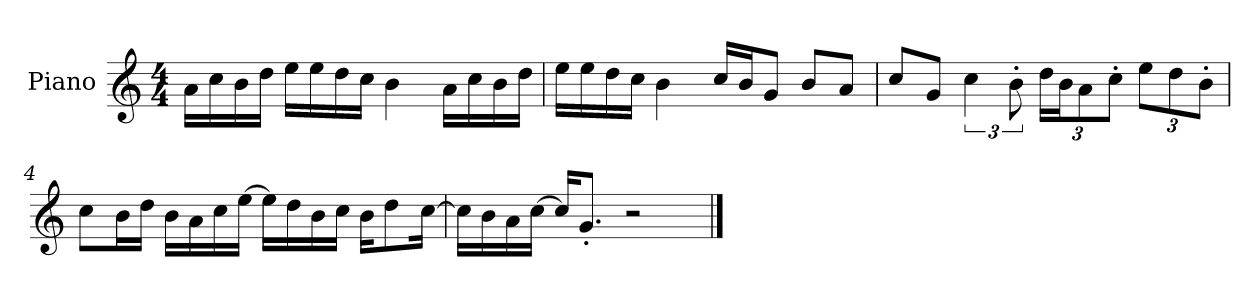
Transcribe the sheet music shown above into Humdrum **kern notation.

**kern
*part1
*staff1
*I"Piano
*I'P-no
*clefG2
*k[]
*M4/4
*MM90
=1
16a\LL
16cc\
16b\
16dd\JJ
16ee\LL
16ee\
16dd\
16cc\JJ
4b\
16a\LL
16cc\
16b\
16dd\JJ
=2
16ee\LL
16ee\
16dd\
16cc\JJ
4b\
16cc/LL
16b/J
8g/J
8b/L
8a/J
=3
8cc/L
8g/J
6cc\
12b'\
*Xbrackettup
24dd\LL
24b\J
12a\
12cc'\J
12ee\L
12dd\
12b'\J
!!LO:LB:g=z
=4
8cc\L
16b\L
16dd\JJ
16b\LL
16a\
16cc\
[16ee\JJ
16ee\LL]
16dd\
16b\
16cc\JJ
16b\KL
8dd\
[16cc\Jk
=5
16cc\LL]
16b\
16a\
[16cc\JJ
16cc/KL]
8.g'/J
2r
==
*-
